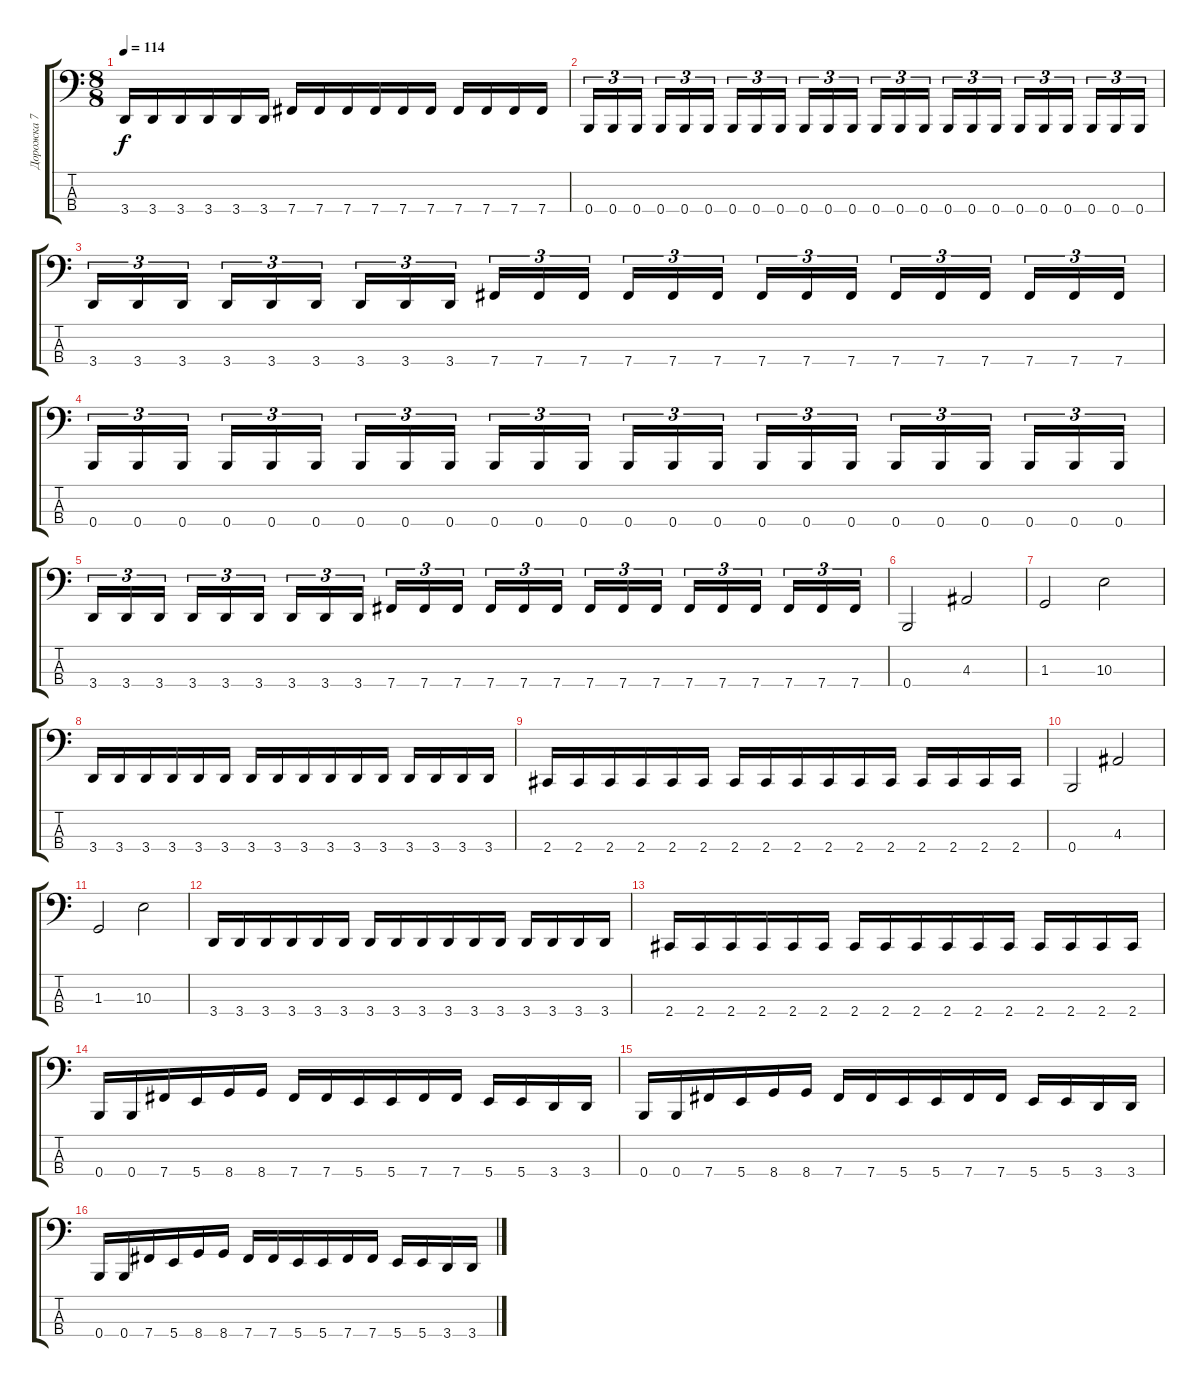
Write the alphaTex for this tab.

\track ("Дорожка 7" "Дорожка 7") {instrument electricbasspick}
\staff {score tabs}
\tuning (E2 B1 Gb1 B0) {hide}
\ts (8 8)
\tempo 114
\clef f4
\ks c
3.4.16{dy f} 3.4.16 3.4.16 3.4.16 3.4.16 3.4.16 7.4.16 7.4.16 7.4.16 7.4.16 7.4.16 7.4.16 7.4.16 7.4.16 7.4.16 7.4.16 |
0.4.16{tu (3 2)} 0.4.16{tu (3 2)} 0.4.16{tu (3 2)} 0.4.16{tu (3 2)} 0.4.16{tu (3 2)} 0.4.16{tu (3 2)} 0.4.16{tu (3 2)} 0.4.16{tu (3 2)} 0.4.16{tu (3 2)} 0.4.16{tu (3 2)} 0.4.16{tu (3 2)} 0.4.16{tu (3 2)} 0.4.16{tu (3 2)} 0.4.16{tu (3 2)} 0.4.16{tu (3 2)} 0.4.16{tu (3 2)} 0.4.16{tu (3 2)} 0.4.16{tu (3 2)} 0.4.16{tu (3 2)} 0.4.16{tu (3 2)} 0.4.16{tu (3 2)} 0.4.16{tu (3 2)} 0.4.16{tu (3 2)} 0.4.16{tu (3 2)} |
3.4.16{tu (3 2)} 3.4.16{tu (3 2)} 3.4.16{tu (3 2)} 3.4.16{tu (3 2)} 3.4.16{tu (3 2)} 3.4.16{tu (3 2)} 3.4.16{tu (3 2)} 3.4.16{tu (3 2)} 3.4.16{tu (3 2)} 7.4.16{tu (3 2)} 7.4.16{tu (3 2)} 7.4.16{tu (3 2)} 7.4.16{tu (3 2)} 7.4.16{tu (3 2)} 7.4.16{tu (3 2)} 7.4.16{tu (3 2)} 7.4.16{tu (3 2)} 7.4.16{tu (3 2)} 7.4.16{tu (3 2)} 7.4.16{tu (3 2)} 7.4.16{tu (3 2)} 7.4.16{tu (3 2)} 7.4.16{tu (3 2)} 7.4.16{tu (3 2)} |
0.4.16{tu (3 2)} 0.4.16{tu (3 2)} 0.4.16{tu (3 2)} 0.4.16{tu (3 2)} 0.4.16{tu (3 2)} 0.4.16{tu (3 2)} 0.4.16{tu (3 2)} 0.4.16{tu (3 2)} 0.4.16{tu (3 2)} 0.4.16{tu (3 2)} 0.4.16{tu (3 2)} 0.4.16{tu (3 2)} 0.4.16{tu (3 2)} 0.4.16{tu (3 2)} 0.4.16{tu (3 2)} 0.4.16{tu (3 2)} 0.4.16{tu (3 2)} 0.4.16{tu (3 2)} 0.4.16{tu (3 2)} 0.4.16{tu (3 2)} 0.4.16{tu (3 2)} 0.4.16{tu (3 2)} 0.4.16{tu (3 2)} 0.4.16{tu (3 2)} |
3.4.16{tu (3 2)} 3.4.16{tu (3 2)} 3.4.16{tu (3 2)} 3.4.16{tu (3 2)} 3.4.16{tu (3 2)} 3.4.16{tu (3 2)} 3.4.16{tu (3 2)} 3.4.16{tu (3 2)} 3.4.16{tu (3 2)} 7.4.16{tu (3 2)} 7.4.16{tu (3 2)} 7.4.16{tu (3 2)} 7.4.16{tu (3 2)} 7.4.16{tu (3 2)} 7.4.16{tu (3 2)} 7.4.16{tu (3 2)} 7.4.16{tu (3 2)} 7.4.16{tu (3 2)} 7.4.16{tu (3 2)} 7.4.16{tu (3 2)} 7.4.16{tu (3 2)} 7.4.16{tu (3 2)} 7.4.16{tu (3 2)} 7.4.16{tu (3 2)} |
0.4.2 4.3.2 |
1.3.2 10.3.2 |
3.4.16 3.4.16 3.4.16 3.4.16 3.4.16 3.4.16 3.4.16 3.4.16 3.4.16 3.4.16 3.4.16 3.4.16 3.4.16 3.4.16 3.4.16 3.4.16 |
2.4.16 2.4.16 2.4.16 2.4.16 2.4.16 2.4.16 2.4.16 2.4.16 2.4.16 2.4.16 2.4.16 2.4.16 2.4.16 2.4.16 2.4.16 2.4.16 |
0.4.2 4.3.2 |
1.3.2 10.3.2 |
3.4.16 3.4.16 3.4.16 3.4.16 3.4.16 3.4.16 3.4.16 3.4.16 3.4.16 3.4.16 3.4.16 3.4.16 3.4.16 3.4.16 3.4.16 3.4.16 |
2.4.16 2.4.16 2.4.16 2.4.16 2.4.16 2.4.16 2.4.16 2.4.16 2.4.16 2.4.16 2.4.16 2.4.16 2.4.16 2.4.16 2.4.16 2.4.16 |
0.4.16 0.4.16 7.4.16 5.4.16 8.4.16 8.4.16 7.4.16 7.4.16 5.4.16 5.4.16 7.4.16 7.4.16 5.4.16 5.4.16 3.4.16 3.4.16 |
0.4.16 0.4.16 7.4.16 5.4.16 8.4.16 8.4.16 7.4.16 7.4.16 5.4.16 5.4.16 7.4.16 7.4.16 5.4.16 5.4.16 3.4.16 3.4.16 |
0.4.16 0.4.16 7.4.16 5.4.16 8.4.16 8.4.16 7.4.16 7.4.16 5.4.16 5.4.16 7.4.16 7.4.16 5.4.16 5.4.16 3.4.16 3.4.16
